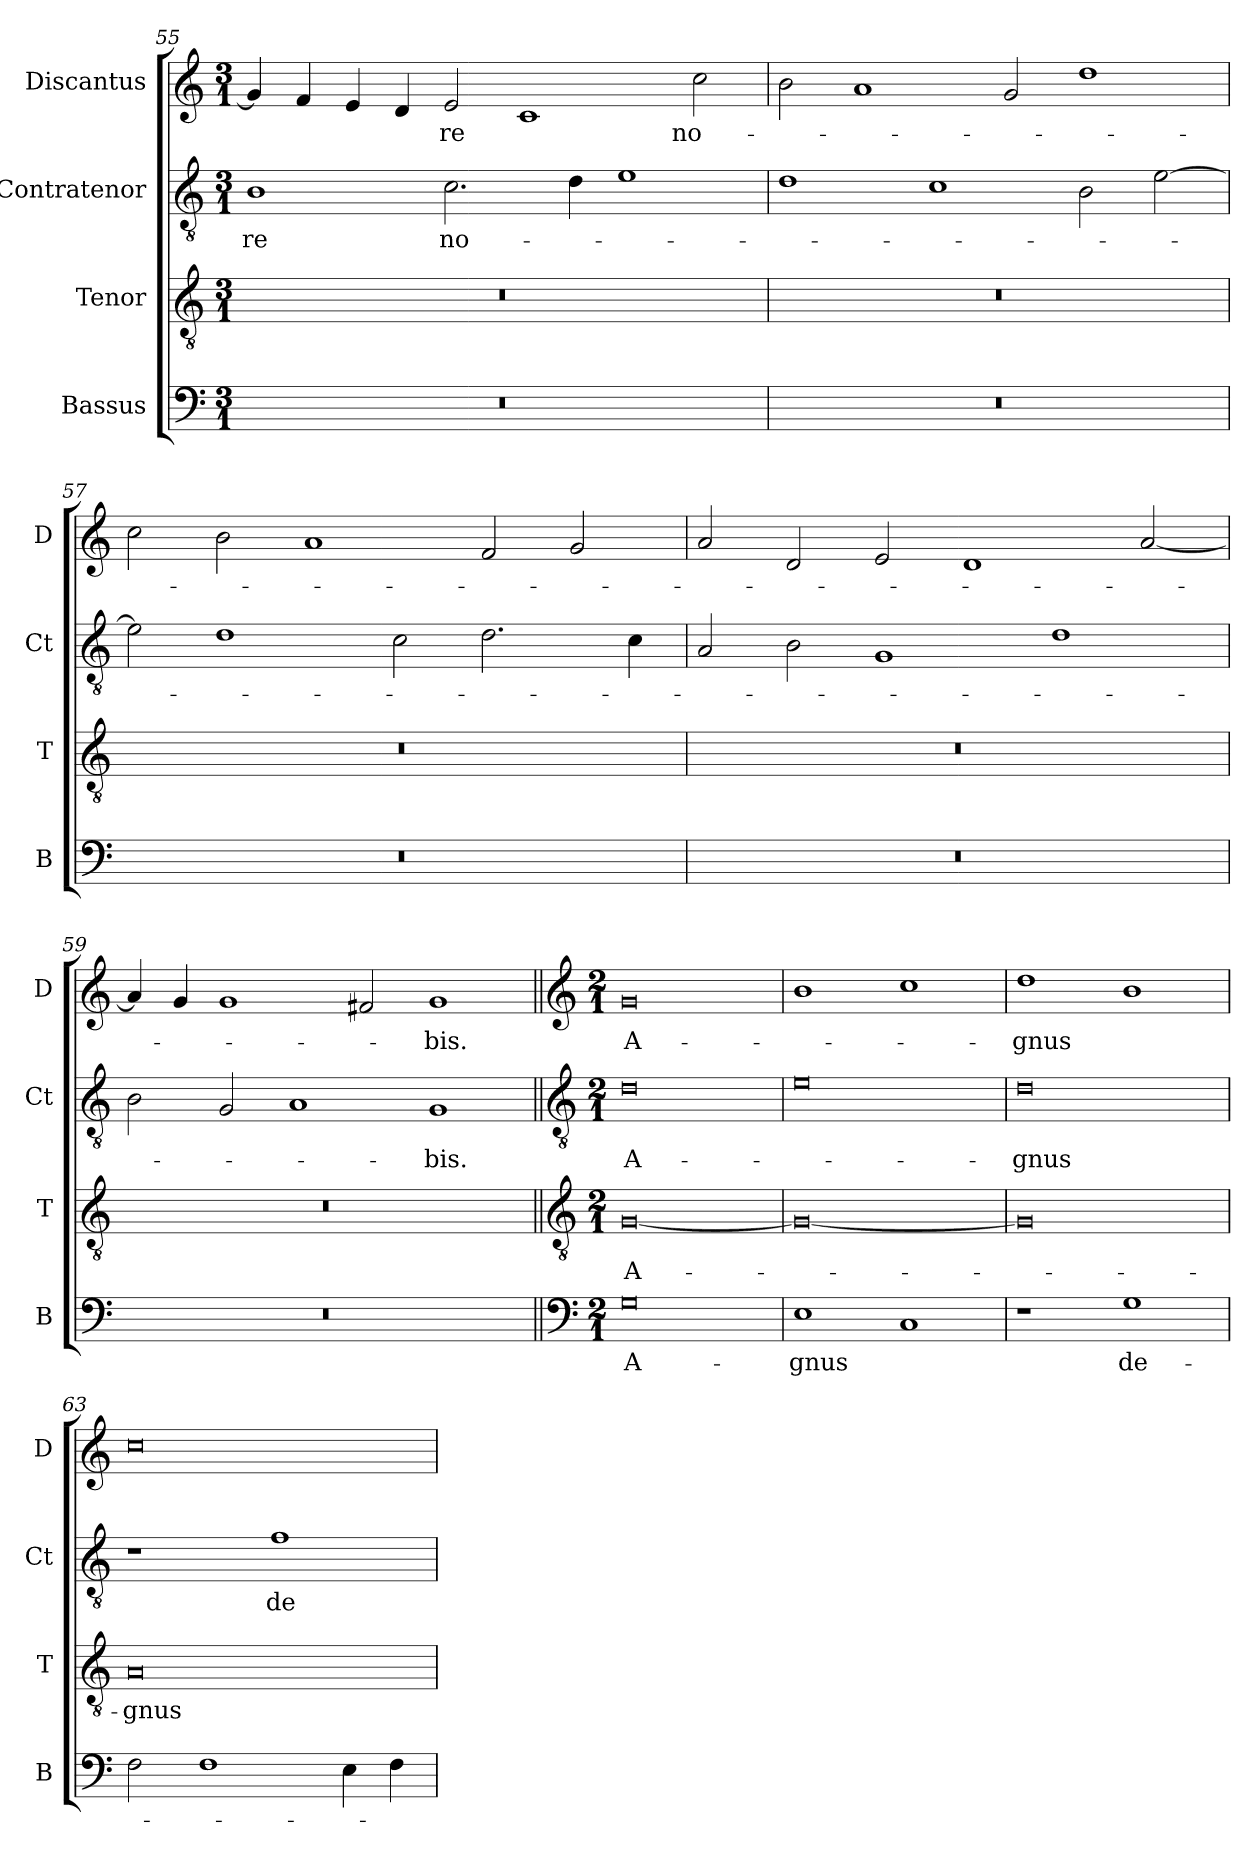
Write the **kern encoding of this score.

**kern	**text	**kern	**text	**kern	**text	**kern	**text
*part4	*part4	*part3	*part3	*part2	*part2	*part1	*part1
*staff4	*staff4	*staff3	*staff3	*staff2	*staff2	*staff1	*staff1
*I"Bassus	*	*I"Tenor	*	*I"Contratenor	*	*I"Discantus	*
*I'B	*	*I'T	*	*I'Ct	*	*I'D	*
*clefF4	*	*clefGv2	*	*clefGv2	*	*clefG2	*
*k[]	*	*k[]	*	*k[]	*	*k[]	*
*M3/1	*	*M3/1	*	*M3/1	*	*M3/1	*
=55	=55	=55	=55	=55	=55	=55	=55
0.r	.	0.r	.	1B	-re	4g/]	.
.	.	.	.	.	.	4f/	.
.	.	.	.	.	.	4e/	.
.	.	.	.	.	.	4d/	.
.	.	.	.	2.c\	no-	2e/	-re
.	.	.	.	.	.	1c	.
.	.	.	.	4d\	.	.	.
.	.	.	.	1e	.	.	.
.	.	.	.	.	.	2cc\	no-
=56	=56	=56	=56	=56	=56	=56	=56
0.r	.	0.r	.	1d	.	2b\	.
.	.	.	.	.	.	1a	.
.	.	.	.	1c	.	.	.
.	.	.	.	.	.	2g/	.
.	.	.	.	2B\	.	1dd	.
.	.	.	.	[2e\	.	.	.
=57	=57	=57	=57	=57	=57	=57	=57
0.r	.	0.r	.	2e\]	.	2cc\	.
.	.	.	.	1d	.	2b\	.
.	.	.	.	.	.	1a	.
.	.	.	.	2c\	.	.	.
.	.	.	.	2.d\	.	2f/	.
.	.	.	.	.	.	2g/	.
.	.	.	.	4c\	.	.	.
=58	=58	=58	=58	=58	=58	=58	=58
0.r	.	0.r	.	2A/	.	2a/	.
.	.	.	.	2B\	.	2d/	.
.	.	.	.	1G	.	2e/	.
.	.	.	.	.	.	1d	.
.	.	.	.	1d	.	.	.
.	.	.	.	.	.	[2a/	.
=59	=59	=59	=59	=59	=59	=59	=59
0.r	.	0.r	.	2B\	.	4a/]	.
.	.	.	.	.	.	4g/	.
.	.	.	.	2G/	.	1g	.
.	.	.	.	1A	.	.	.
.	.	.	.	.	.	2f#X/	.
.	.	.	.	1G	-bis.	1g	-bis.
!!LO:LB:g=z
=60||	=60||	=60||	=60||	=60||	=60||	=60||	=60||
*clefF4	*	*clefGv2	*	*clefGv2	*	*clefG2	*
*k[]	*	*k[]	*	*k[]	*	*k[]	*
*M2/1	*	*M2/1	*	*M2/1	*	*M2/1	*
0G	A-	[0G	A-	0d	A-	0g	A-
=61	=61	=61	=61	=61	=61	=61	=61
1E	-gnus	0G_	.	0e	.	1b	.
1C	.	.	.	.	.	1cc	.
=62	=62	=62	=62	=62	=62	=62	=62
1r	.	0G]	.	0d	-gnus	1dd	-gnus
1G	de-	.	.	.	.	1b	.
=63	=63	=63	=63	=63	=63	=63	=63
2F\	.	0A	-gnus	1r	.	0cc	.
1F	.	.	.	.	.	.	.
.	.	.	.	1f	de-	.	.
4E\	.	.	.	.	.	.	.
4F\	.	.	.	.	.	.	.
=	=	=	=	=	=	=	=
*-	*-	*-	*-	*-	*-	*-	*-
